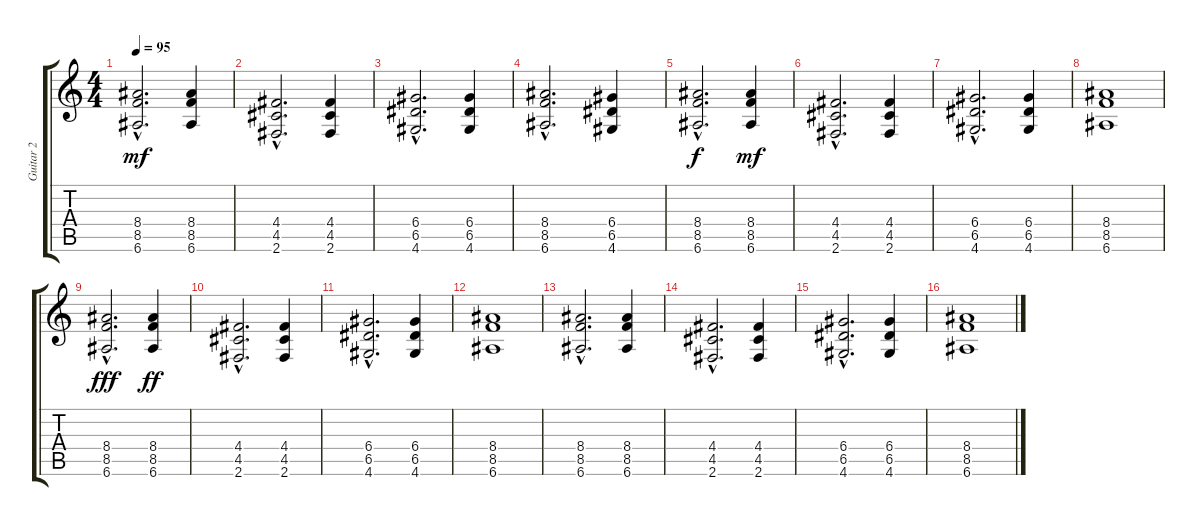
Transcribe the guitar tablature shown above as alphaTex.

\track ("Guitar 2" "Guitar 2") {instrument distortionguitar}
\staff {score tabs}
\tuning (E4 B3 G3 D3 A2 E2) {hide}
\ts (4 4)
\tempo 95
\clef g2
\ks c
(8.4{hac} 8.5{hac} 6.6{hac}).2{d dy mf} (8.4 8.5 6.6).4 |
(4.4{hac} 4.5{hac} 2.6{hac}).2{d} (4.4 4.5 2.6).4 |
(6.4{hac} 6.5{hac} 4.6{hac}).2{d} (6.4 6.5 4.6).4 |
(8.4{hac} 8.5{hac} 6.6{hac}).2{d} (6.4 6.5 4.6).4 |
(8.4{hac} 8.5{hac} 6.6{hac}).2{d dy f} (8.4 8.5 6.6).4{dy mf} |
(4.4{hac} 4.5{hac} 2.6{hac}).2{d} (4.4 4.5 2.6).4 |
(6.4{hac} 6.5{hac} 4.6{hac}).2{d} (6.4 6.5 4.6).4 |
(8.4 8.5 6.6).1 |
(8.4{hac} 8.5{hac} 6.6{hac}).2{d dy fff} (8.4 8.5 6.6).4{dy ff} |
(4.4{hac} 4.5{hac} 2.6{hac}).2{d} (4.4 4.5 2.6).4 |
(6.4{hac} 6.5{hac} 4.6{hac}).2{d} (6.4 6.5 4.6).4 |
(8.4 8.5 6.6).1 |
(8.4{hac} 8.5{hac} 6.6{hac}).2{d} (8.4 8.5 6.6).4 |
(4.4{hac} 4.5{hac} 2.6{hac}).2{d} (4.4 4.5 2.6).4 |
(6.4{hac} 6.5{hac} 4.6{hac}).2{d} (6.4 6.5 4.6).4 |
(8.4 8.5 6.6).1
